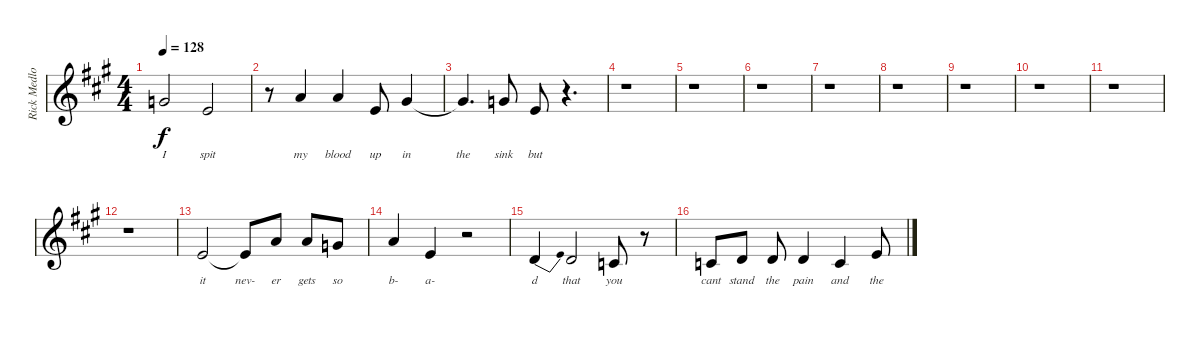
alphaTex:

\track ("Rick Medlocke Vocals" "Rick Medlo") {instrument violin}
\staff {score}
\tuning (E4 B3 G3 D3 A2 E2) {hide}
\ts (4 4)
\tempo 128
\clef g2
\ks a
8.2{t}.2{lyrics (0 "I") lyrics (1 "") lyrics (2 "") lyrics (3 "") lyrics (4 "") dy f} 5.2.2{lyrics (0 "spit") lyrics (1 "") lyrics (2 "") lyrics (3 "") lyrics (4 "")} |
r.8 5.1.4{lyrics (0 "my") lyrics (1 "") lyrics (2 "") lyrics (3 "") lyrics (4 "")} 5.1.4{lyrics (0 "blood") lyrics (1 "") lyrics (2 "") lyrics (3 "") lyrics (4 "")} 5.2.8{lyrics (0 "up") lyrics (1 "") lyrics (2 "") lyrics (3 "") lyrics (4 "")} 4.1.4{lyrics (0 "in") lyrics (1 "") lyrics (2 "") lyrics (3 "") lyrics (4 "")} |
4.1{t}.4{d lyrics (0 "the") lyrics (1 "") lyrics (2 "") lyrics (3 "") lyrics (4 "")} 8.2{be (custom 0 0 10 4 20 4 30 0 60 0)}.8{lyrics (0 "sink") lyrics (1 "") lyrics (2 "") lyrics (3 "") lyrics (4 "")} 5.2.8{lyrics (0 "but") lyrics (1 "") lyrics (2 "") lyrics (3 "") lyrics (4 "")} r.4{d} |
r.1 |
r.1 |
r.1 |
r.1 |
r.1 |
r.1 |
r.1 |
r.1 |
r.1 |
9.3.2{lyrics (0 "it") lyrics (1 "") lyrics (2 "") lyrics (3 "") lyrics (4 "")} 9.3{t}.8{lyrics (0 "nev-") lyrics (1 "") lyrics (2 "") lyrics (3 "") lyrics (4 "")} 10.2.8{lyrics (0 "er") lyrics (1 "") lyrics (2 "") lyrics (3 "") lyrics (4 "")} 10.2.8{lyrics (0 "gets") lyrics (1 "") lyrics (2 "") lyrics (3 "") lyrics (4 "")} 8.2.8{lyrics (0 "so") lyrics (1 "") lyrics (2 "") lyrics (3 "") lyrics (4 "")} |
10.2.4{lyrics (0 "b-") lyrics (1 "") lyrics (2 "") lyrics (3 "") lyrics (4 "")} 9.3.4{lyrics (0 "a-") lyrics (1 "") lyrics (2 "") lyrics (3 "") lyrics (4 "")} r.2 |
7.3{be (bend 0 0 60 4)}.4{lyrics (0 "d") lyrics (1 "") lyrics (2 "") lyrics (3 "") lyrics (4 "")} 7.3{be (custom 0 0 10 2 20 2 30 0 40 0 50 2 60 2)}.2{lyrics (0 "that") lyrics (1 "") lyrics (2 "") lyrics (3 "") lyrics (4 "")} 5.3.8{lyrics (0 "you") lyrics (1 "") lyrics (2 "") lyrics (3 "") lyrics (4 "")} r.8 |
5.3.8{lyrics (0 "cant") lyrics (1 "") lyrics (2 "") lyrics (3 "") lyrics (4 "")} 7.3.8{lyrics (0 "stand") lyrics (1 "") lyrics (2 "") lyrics (3 "") lyrics (4 "")} 7.3.8{lyrics (0 "the") lyrics (1 "") lyrics (2 "") lyrics (3 "") lyrics (4 "")} 7.3.4{lyrics (0 "pain") lyrics (1 "") lyrics (2 "") lyrics (3 "") lyrics (4 "")} 5.3.4{lyrics (0 "and") lyrics (1 "") lyrics (2 "") lyrics (3 "") lyrics (4 "")} 5.2.8{lyrics (0 "the") lyrics (1 "") lyrics (2 "") lyrics (3 "") lyrics (4 "")}
